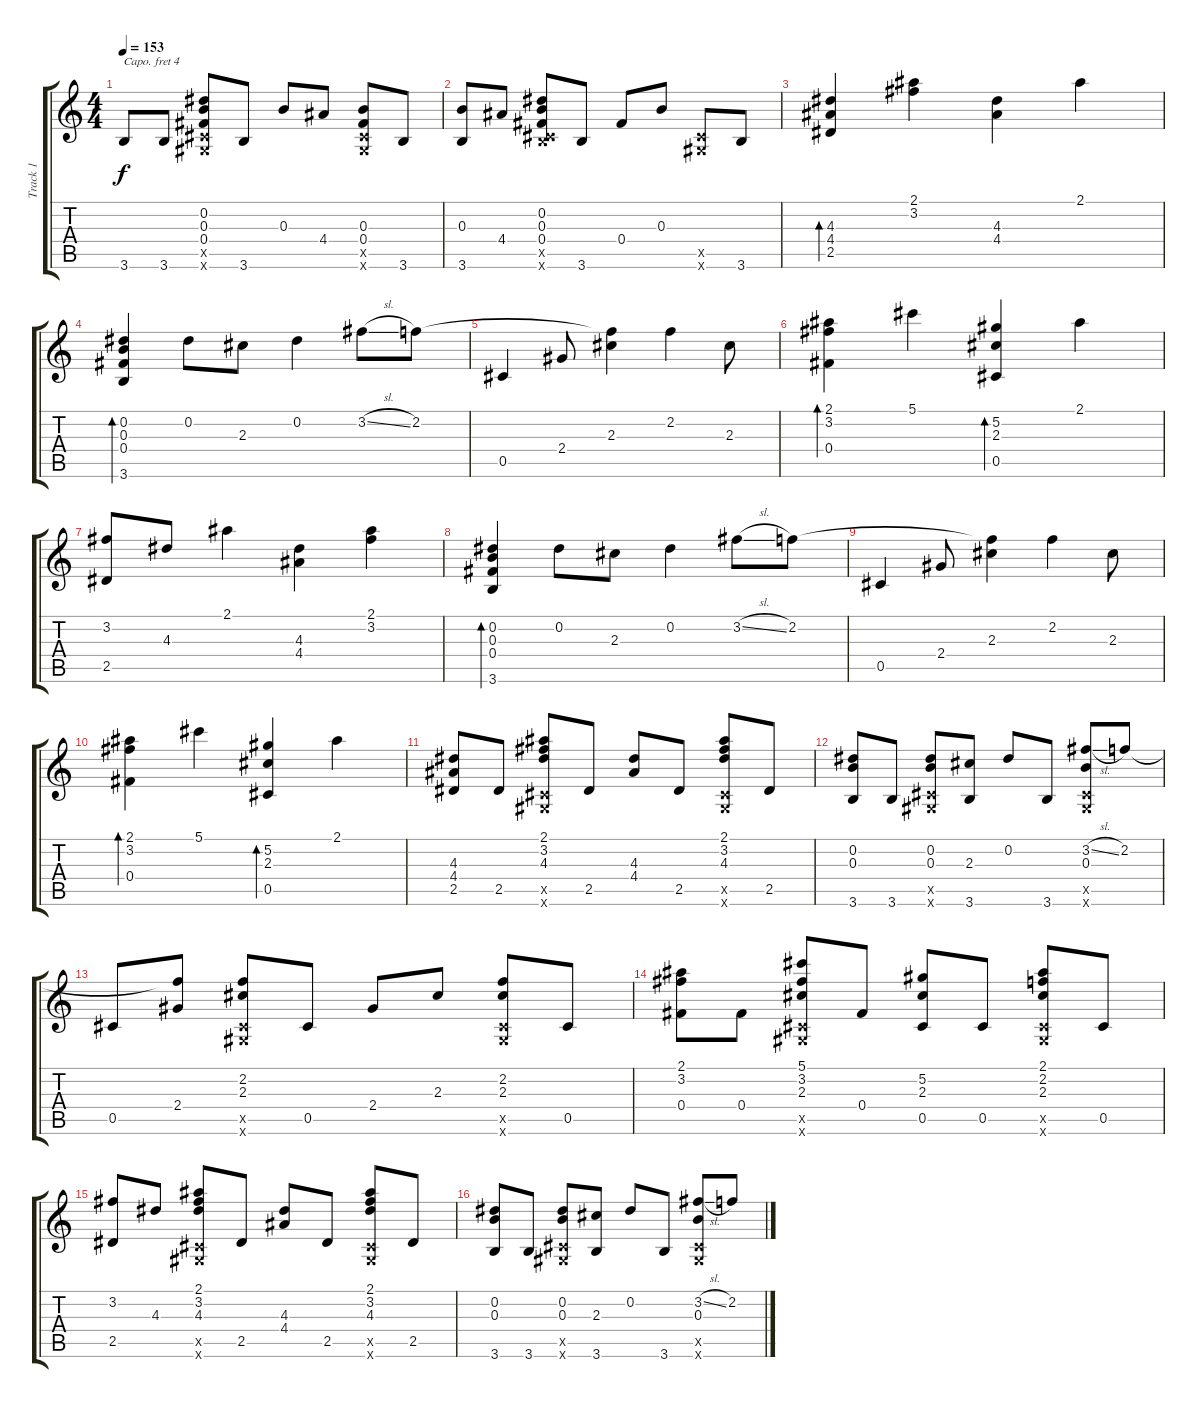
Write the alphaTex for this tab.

\track ("Track 1" "Track 1") {instrument acousticguitarsteel}
\staff {score tabs}
\capo 4
\tuning (E4 B3 G3 D3 A2 E2) {hide}
\ts (4 4)
\tempo 153
\clef g2
\ks c
3.6.8{dy f} 3.6.8 (0.2 0.3 0.4 0.5{x} 0.6{x}).8 3.6.8 0.3.8 4.4.8 (0.3 0.4 0.5{x} 0.6{x}).8 3.6.8 |
(0.3 3.6).8 4.4.8 (0.2 0.3 0.4 0.5{x} 3.6{x}).8 3.6.8 0.4.8 0.3.8 (0.5{x} 0.6{x}).8 3.6.8 |
(4.3 4.4 2.5).4{bd 240} (2.1 3.2).4 (4.3 4.4).4 2.1.4 |
(0.2 0.3 0.4 3.6).4{bd 120} 0.2.8 2.3.8 0.2.4 3.2{sl}.8 2.2.8 |
0.5.4 2.4.8 (2.2{t} 2.3).4 2.2.4 2.3.8 |
(2.1 3.2 0.4).4{bd 120} 5.1.4 (5.2 2.3 0.5).4{bd 120} 2.1.4 |
(3.2 2.5).8 4.3.8 2.1.4 (4.3 4.4).4 (2.1 3.2).4 |
(0.2 0.3 0.4 3.6).4{bd 120} 0.2.8 2.3.8 0.2.4 3.2{sl}.8 2.2.8 |
0.5.4 2.4.8 (2.2{t} 2.3).4 2.2.4 2.3.8 |
(2.1 3.2 0.4).4{bd 120} 5.1.4 (5.2 2.3 0.5).4{bd 120} 2.1.4 |
(4.3 4.4 2.5).8 2.5.8 (2.1 3.2 4.3 0.5{x} 0.6{x}).8 2.5.8 (4.3 4.4).8 2.5.8 (2.1 3.2 4.3 0.5{x} 0.6{x}).8 2.5.8 |
(0.2 0.3 3.6).8 3.6.8 (0.2 0.3 0.5{x} 0.6{x}).8 (2.3 3.6).8 0.2.8 3.6.8 (3.2{sl} 0.3 0.5{x} 0.6{x}).8 2.2.8 |
0.5.8 (2.2{t} 2.4).8 (2.2 2.3 0.5{x} 0.6{x}).8 0.5.8 2.4.8 2.3.8 (2.2 2.3 0.5{x} 0.6{x}).8 0.5.8 |
(2.1 3.2 0.4).8 0.4.8 (5.1 3.2 2.3 0.5{x} 0.6{x}).8 0.4.8 (5.2 2.3 0.5).8 0.5.8 (2.1 2.2 2.3 0.5{x} 0.6{x}).8 0.5.8 |
(3.2 2.5).8 4.3.8 (2.1 3.2 4.3 0.5{x} 0.6{x}).8 2.5.8 (4.3 4.4).8 2.5.8 (2.1 3.2 4.3 0.5{x} 0.6{x}).8 2.5.8 |
(0.2 0.3 3.6).8 3.6.8 (0.2 0.3 0.5{x} 0.6{x}).8 (2.3 3.6).8 0.2.8 3.6.8 (3.2{sl} 0.3 0.5{x} 0.6{x}).8 2.2.8
